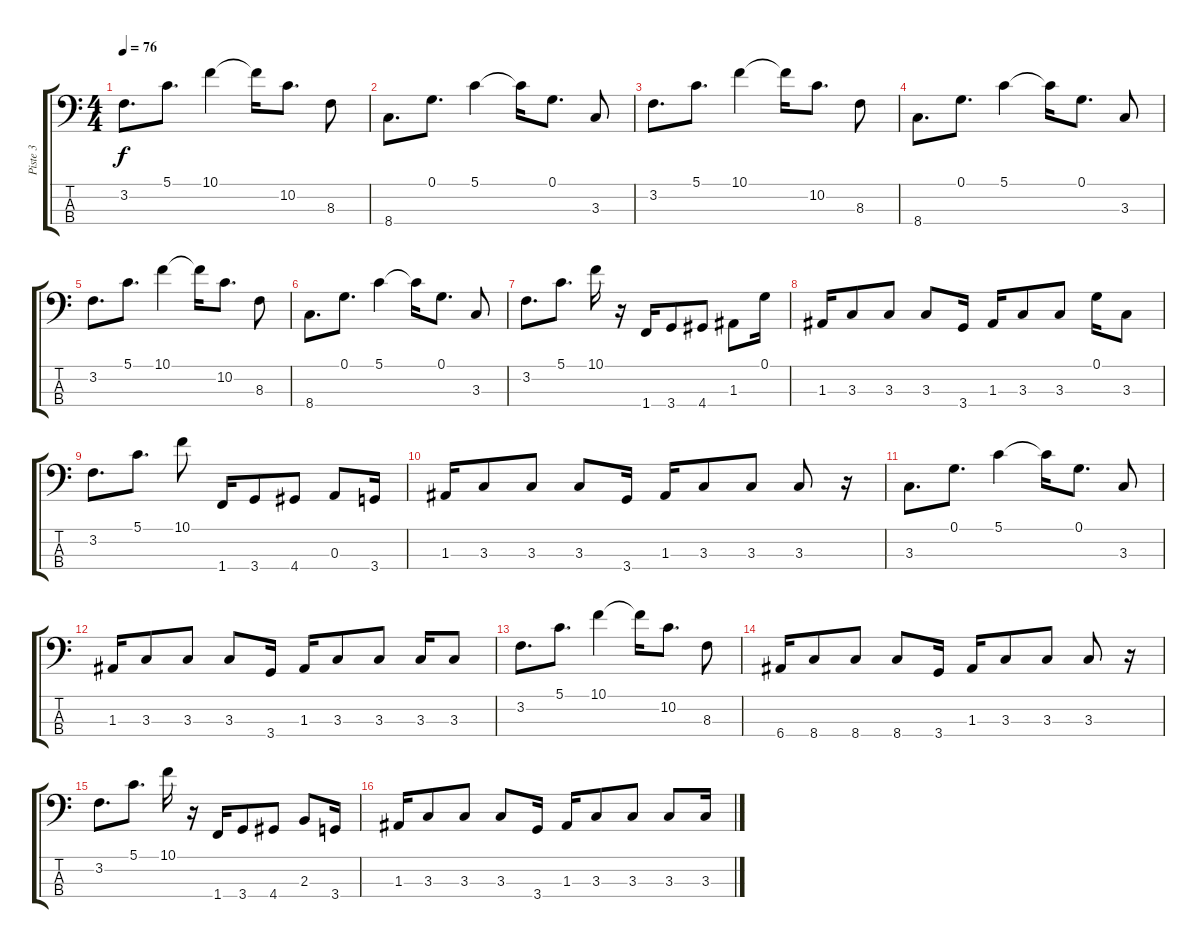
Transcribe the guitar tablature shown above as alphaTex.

\track ("Piste 3" "Piste 3") {instrument electricbassfinger}
\staff {score tabs}
\tuning (G2 D2 A1 E1) {hide}
\ts (4 4)
\tempo 76
\clef f4
\ks c
3.2.8{d dy f} 5.1.8{d} 10.1.4 10.1{t}.16 10.2.8{d} 8.3.8 |
8.4.8{d} 0.1.8{d} 5.1.4 5.1{t}.16 0.1.8{d} 3.3.8 |
3.2.8{d} 5.1.8{d} 10.1.4 10.1{t}.16 10.2.8{d} 8.3.8 |
8.4.8{d} 0.1.8{d} 5.1.4 5.1{t}.16 0.1.8{d} 3.3.8 |
3.2.8{d} 5.1.8{d} 10.1.4 10.1{t}.16 10.2.8{d} 8.3.8 |
8.4.8{d} 0.1.8{d} 5.1.4 5.1{t}.16 0.1.8{d} 3.3.8 |
3.2.8{d} 5.1.8{d} 10.1.16 r.16 1.4.16 3.4.8 4.4.8 1.3.8 0.1.16 |
1.3.16 3.3.8 3.3.8 3.3.8 3.4.16 1.3.16 3.3.8 3.3.8 0.1.16 3.3.8 |
3.2.8{d} 5.1.8{d} 10.1.8 1.4.16 3.4.8 4.4.8 0.3.8 3.4.16 |
1.3.16 3.3.8 3.3.8 3.3.8 3.4.16 1.3.16 3.3.8 3.3.8 3.3.8 r.16 |
3.3.8{d} 0.1.8{d} 5.1.4 5.1{t}.16 0.1.8{d} 3.3.8 |
1.3.16 3.3.8 3.3.8 3.3.8 3.4.16 1.3.16 3.3.8 3.3.8 3.3.16 3.3.8 |
3.2.8{d} 5.1.8{d} 10.1.4 10.1{t}.16 10.2.8{d} 8.3.8 |
6.4.16 8.4.8 8.4.8 8.4.8 3.4.16 1.3.16 3.3.8 3.3.8 3.3.8 r.16 |
3.2.8{d} 5.1.8{d} 10.1.16 r.16 1.4.16 3.4.8 4.4.8 2.3.8 3.4.16 |
1.3.16 3.3.8 3.3.8 3.3.8 3.4.16 1.3.16 3.3.8 3.3.8 3.3.8 3.3.16
